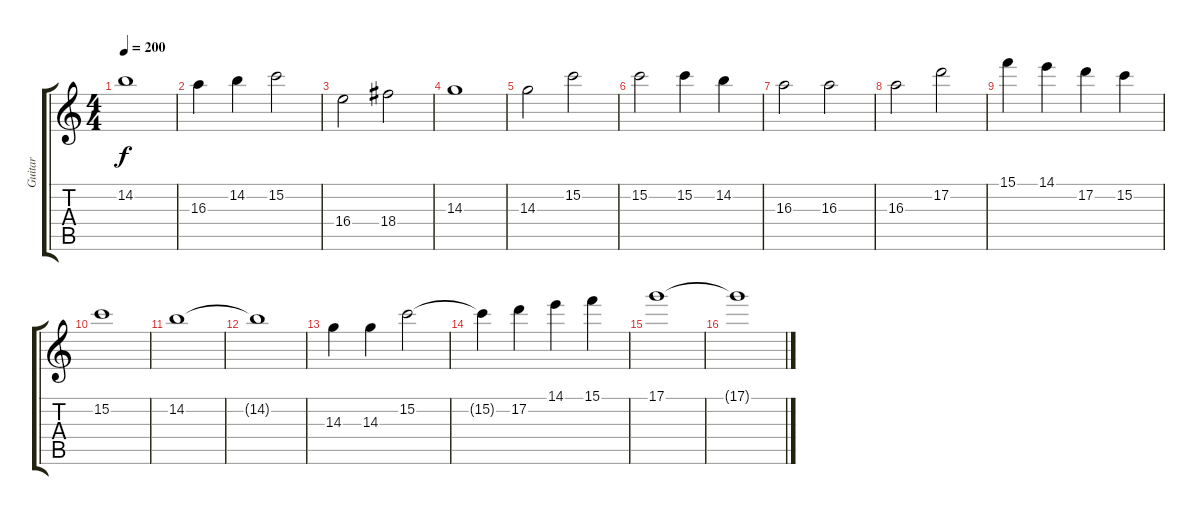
\track ("Guitar" "Guitar") {instrument distortionguitar}
\staff {score tabs}
\tuning (D4 A3 F3 C3 G2 C2) {hide}
\ts (4 4)
\tempo 200
\clef g2
\ks c
14.2.1{dy f} |
16.3.4 14.2.4 15.2.2 |
16.4.2 18.4.2 |
14.3.1 |
14.3.2 15.2.2 |
15.2.2 15.2.4 14.2.4 |
16.3.2 16.3.2 |
16.3.2 17.2.2 |
15.1.4 14.1.4 17.2.4 15.2.4 |
15.2.1 |
14.2.1 |
14.2{t}.1 |
14.3.4 14.3.4 15.2.2 |
15.2{t}.4 17.2.4 14.1.4 15.1.4 |
17.1.1 |
17.1{t}.1
